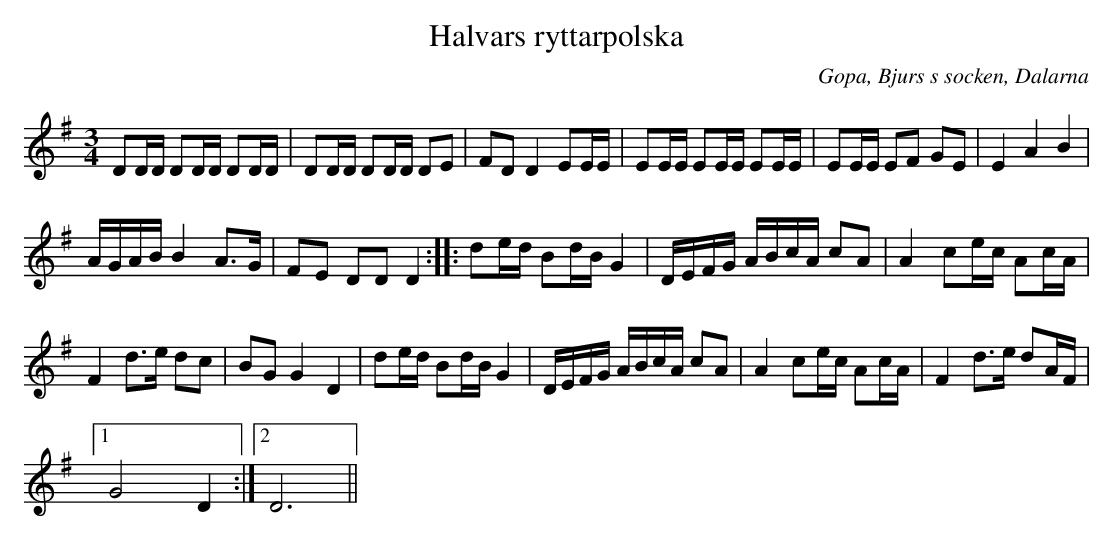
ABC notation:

X:1
T:Halvars ryttarpolska
O:Gopa, Bjurs s socken, Dalarna
L:1/16
M:3/4
K:G
D2DD D2DD D2DD | D2DD D2DD D2E2 | F2D2 D4 E2EE | E2EE E2EE E2EE | E2EE E2F2 G2E2 | E4 A4 B4 | %6
 AGAB B4 A2>G2 | F2E2 D2D2 D4 ::[K:G] d2ed B2dB G4 | DEFG ABcA c2A2 | A4 c2ec A2cA | %11
 F4 d2>e2 d2c2 | B2G2 G4 D4 | d2ed B2dB G4 | DEFG ABcA c2A2 | A4 c2ec A2cA | F4 d2>e2 d2AF |1 %17
 G8 D4 :|2 D12 || %19
